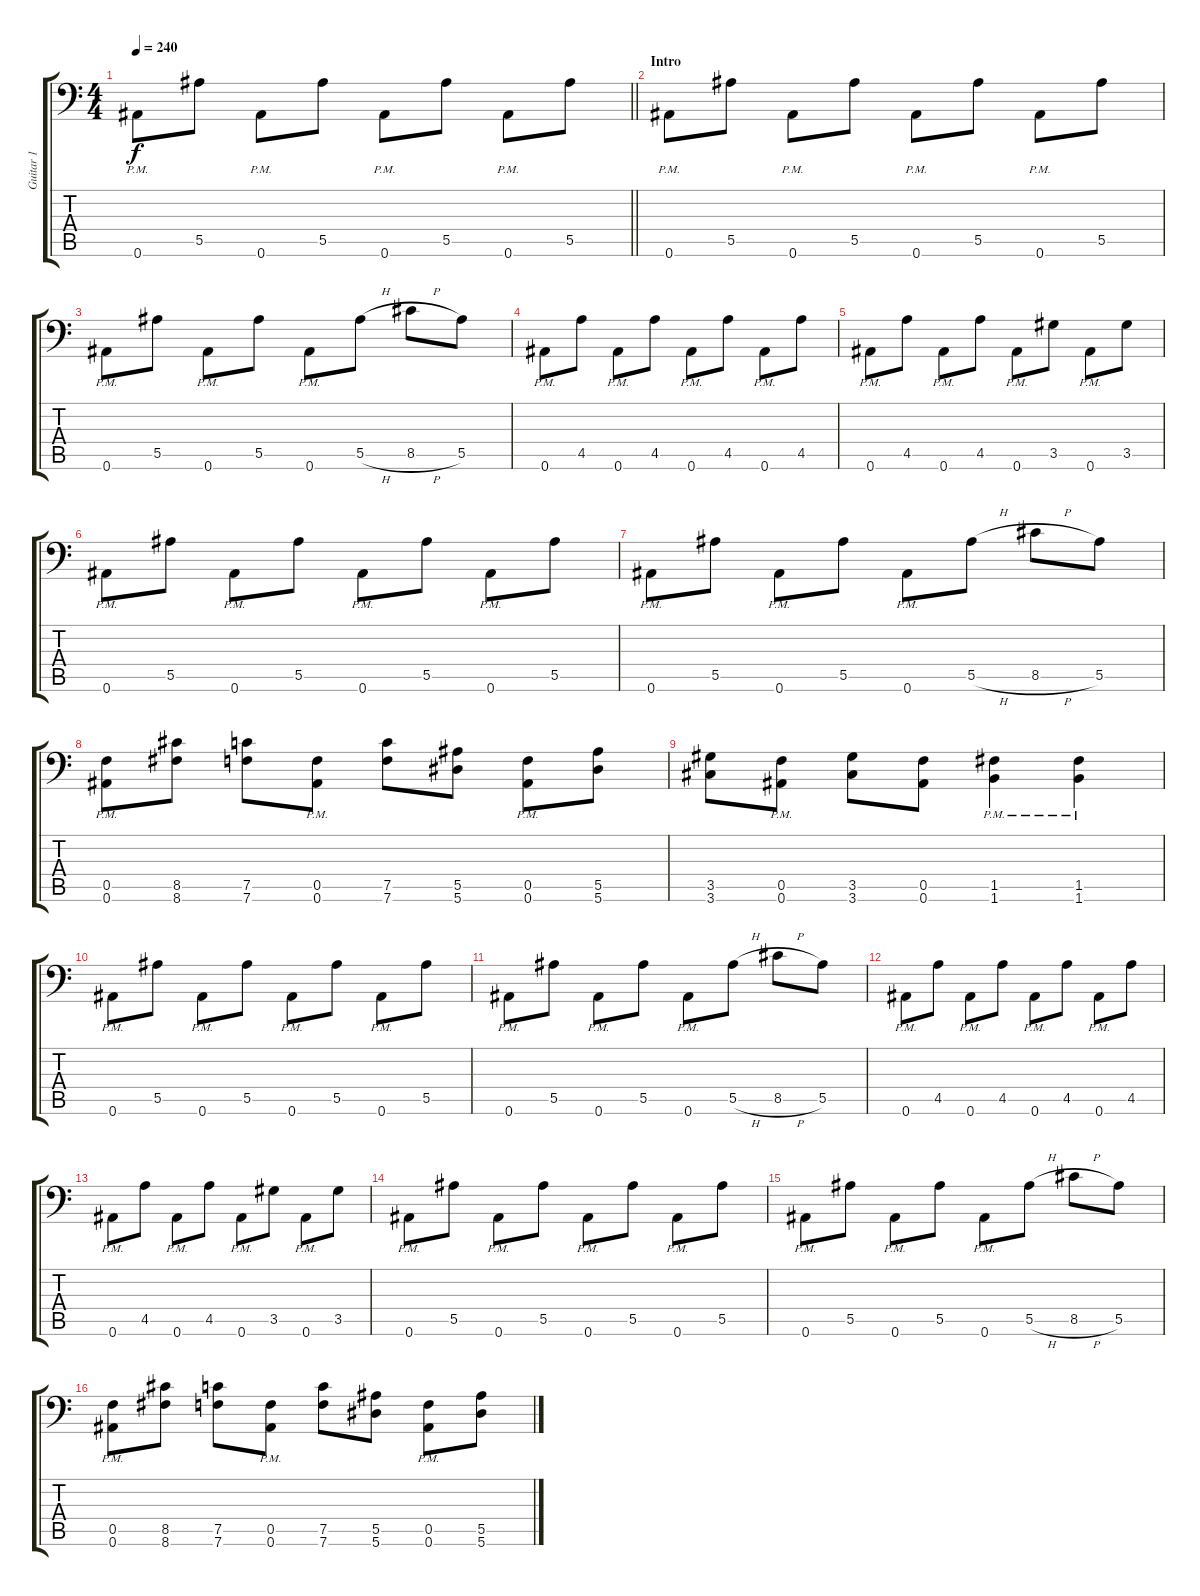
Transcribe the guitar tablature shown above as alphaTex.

\track ("Guitar 1" "Guitar 1") {instrument distortionguitar}
\staff {score tabs}
\tuning (C4 G3 Eb3 Bb2 F2 Bb1) {hide}
\ts (4 4)
\tempo 240
\clef f4
\barLineRight lightlight
\ks c
0.6{pm}.8{dy f instrument distortionguitar} 5.5.8 0.6{pm}.8 5.5.8 0.6{pm}.8 5.5.8 0.6{pm}.8 5.5.8 |
\section ("" "Intro")
0.6{pm}.8 5.5.8 0.6{pm}.8 5.5.8 0.6{pm}.8 5.5.8 0.6{pm}.8 5.5.8 |
0.6{pm}.8 5.5.8 0.6{pm}.8 5.5.8 0.6{pm}.8 5.5{h}.8 8.5{h}.8 5.5.8 |
0.6{pm}.8 4.5.8 0.6{pm}.8 4.5.8 0.6{pm}.8 4.5.8 0.6{pm}.8 4.5.8 |
0.6{pm}.8 4.5.8 0.6{pm}.8 4.5.8 0.6{pm}.8 3.5.8 0.6{pm}.8 3.5.8 |
0.6{pm}.8 5.5.8 0.6{pm}.8 5.5.8 0.6{pm}.8 5.5.8 0.6{pm}.8 5.5.8 |
0.6{pm}.8 5.5.8 0.6{pm}.8 5.5.8 0.6{pm}.8 5.5{h}.8 8.5{h}.8 5.5.8 |
(0.5{pm} 0.6{pm}).8 (8.5 8.6).8 (7.5 7.6).8 (0.5{pm} 0.6{pm}).8 (7.5 7.6).8 (5.5 5.6).8 (0.5{pm} 0.6{pm}).8 (5.5 5.6).8 |
(3.5 3.6).8 (0.5{pm} 0.6{pm}).8 (3.5 3.6).8 (0.5 0.6).8 (1.5{pm} 1.6{pm}).4 (1.5{pm} 1.6{pm}).4 |
0.6{pm}.8 5.5.8 0.6{pm}.8 5.5.8 0.6{pm}.8 5.5.8 0.6{pm}.8 5.5.8 |
0.6{pm}.8 5.5.8 0.6{pm}.8 5.5.8 0.6{pm}.8 5.5{h}.8 8.5{h}.8 5.5.8 |
0.6{pm}.8 4.5.8 0.6{pm}.8 4.5.8 0.6{pm}.8 4.5.8 0.6{pm}.8 4.5.8 |
0.6{pm}.8 4.5.8 0.6{pm}.8 4.5.8 0.6{pm}.8 3.5.8 0.6{pm}.8 3.5.8 |
0.6{pm}.8 5.5.8 0.6{pm}.8 5.5.8 0.6{pm}.8 5.5.8 0.6{pm}.8 5.5.8 |
0.6{pm}.8 5.5.8 0.6{pm}.8 5.5.8 0.6{pm}.8 5.5{h}.8 8.5{h}.8 5.5.8 |
(0.5{pm} 0.6{pm}).8 (8.5 8.6).8 (7.5 7.6).8 (0.5{pm} 0.6{pm}).8 (7.5 7.6).8 (5.5 5.6).8 (0.5{pm} 0.6{pm}).8 (5.5 5.6).8
